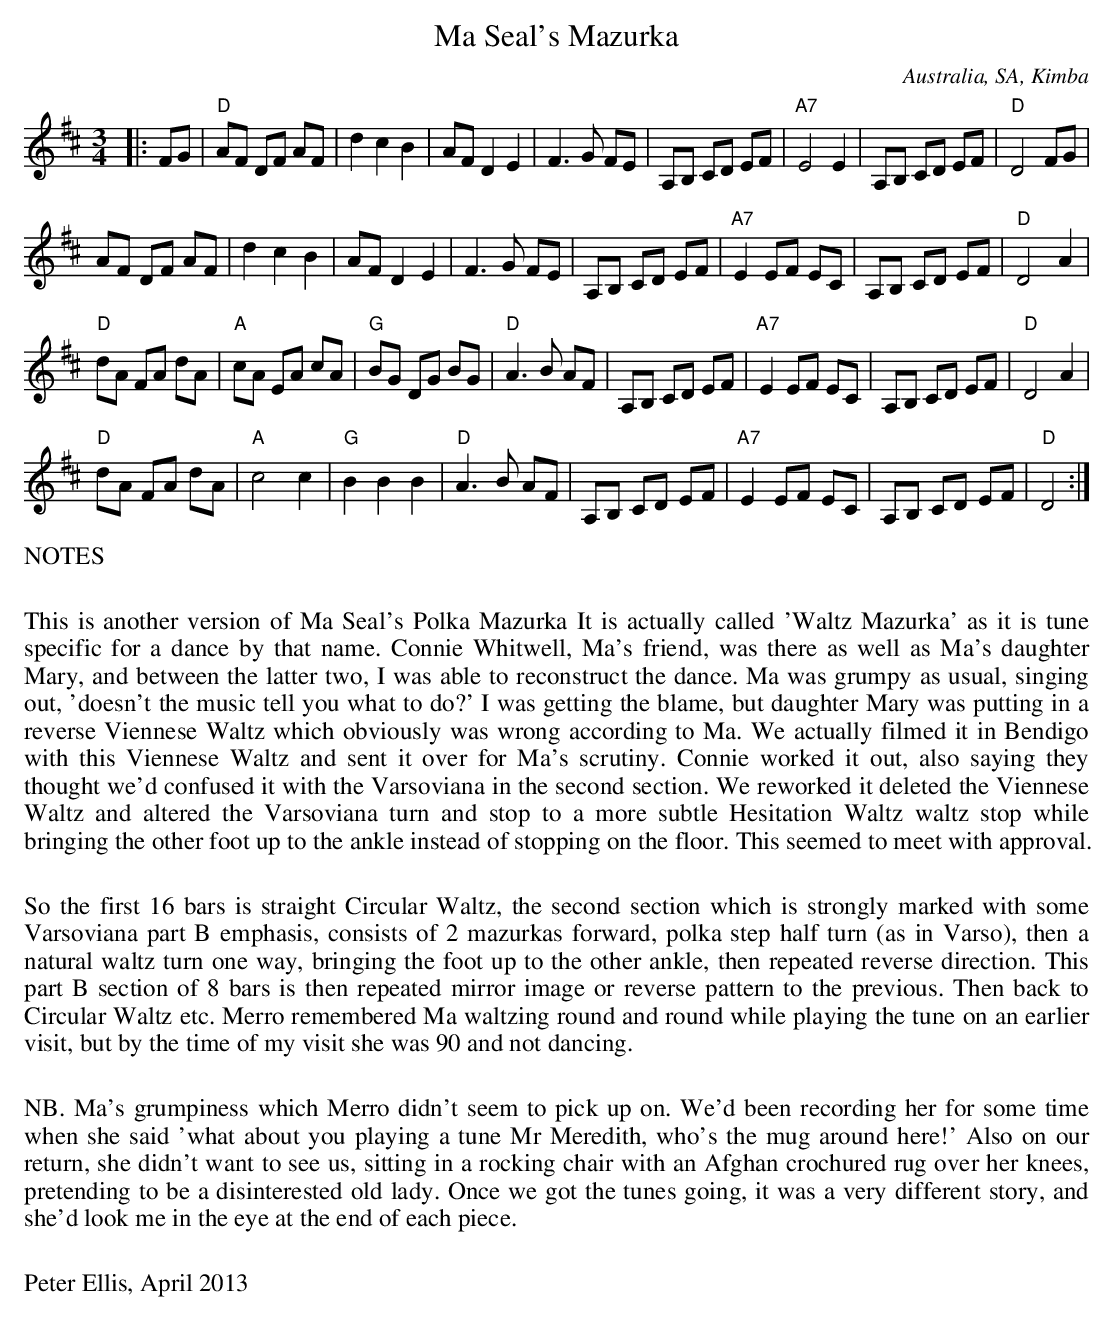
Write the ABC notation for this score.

X:1
T:Ma Seal's Mazurka
O:Australia, SA, Kimba
M:3/4
L:1/8
K:D
|:FG|"D"AF DF AF|d2c2B2|AFD2E2|F3G FE|A,B, CD EF|"A7"E4E2|A,B, CD EF|"D"D4FG|
AF DF AF|d2c2B2|AFD2E2|F3G FE|A,B, CD EF|"A7"E2EF EC|A,B, CD EF|"D"D4A2|
"D"dA FA dA|"A"cA EA cA|"G"BG DG BG|"D"A3B AF|A,B, CD EF|"A7"E2EF EC|A,B, CD EF|"D"D4A2|
"D"dA FA dA|"A"c4c2|"G"B2B2B2|"D"A3B AF|A,B, CD EF|"A7"E2EF EC|A,B, CD EF|"D"D4:|
%%begintext align
NOTES

This is another version of Ma Seal's Polka Mazurka
It is actually called 'Waltz Mazurka' as it is tune specific for a dance
by that name. Connie Whitwell, Ma's friend, was there as well as Ma's
daughter Mary, and between the latter two, I was able to reconstruct the
dance. Ma was grumpy as usual, singing out, 'doesn't the music tell you
what to do?' I was getting the blame, but daughter Mary was putting in a
reverse Viennese Waltz which obviously was wrong according to Ma. We
actually filmed it in Bendigo with this Viennese Waltz and sent it over
for Ma's scrutiny. Connie worked it out, also saying they thought we'd
confused it with the Varsoviana in the second section. We reworked it
deleted the Viennese Waltz and altered the Varsoviana turn and stop to a
more subtle Hesitation Waltz waltz stop while bringing the other foot up
to the ankle instead of stopping on the floor. This seemed to meet with approval.

So the first 16 bars is straight Circular Waltz, the second section which
is strongly marked with some Varsoviana part B emphasis, consists of 2
mazurkas forward, polka step half turn (as in Varso), then a natural
waltz turn one way, bringing the foot up to the other ankle, then repeated
reverse direction. This part B section of 8 bars is then repeated mirror
image or reverse pattern to the previous. Then back to Circular Waltz etc.
Merro remembered Ma waltzing round and round while playing the tune on an
earlier visit, but by the time of my visit she was 90 and not dancing.

NB. Ma's grumpiness which Merro didn't seem to pick up on. We'd been
recording her for some time when she said 'what about you playing a tune
Mr Meredith, who's the mug around here!' Also on our return, she didn't
want to see us, sitting in a rocking chair with an Afghan crochured rug
over her knees, pretending to be a disinterested old lady. Once we got
the tunes going, it was a very different story, and she'd look me in the
eye at the end of each piece.

Peter Ellis, April 2013
